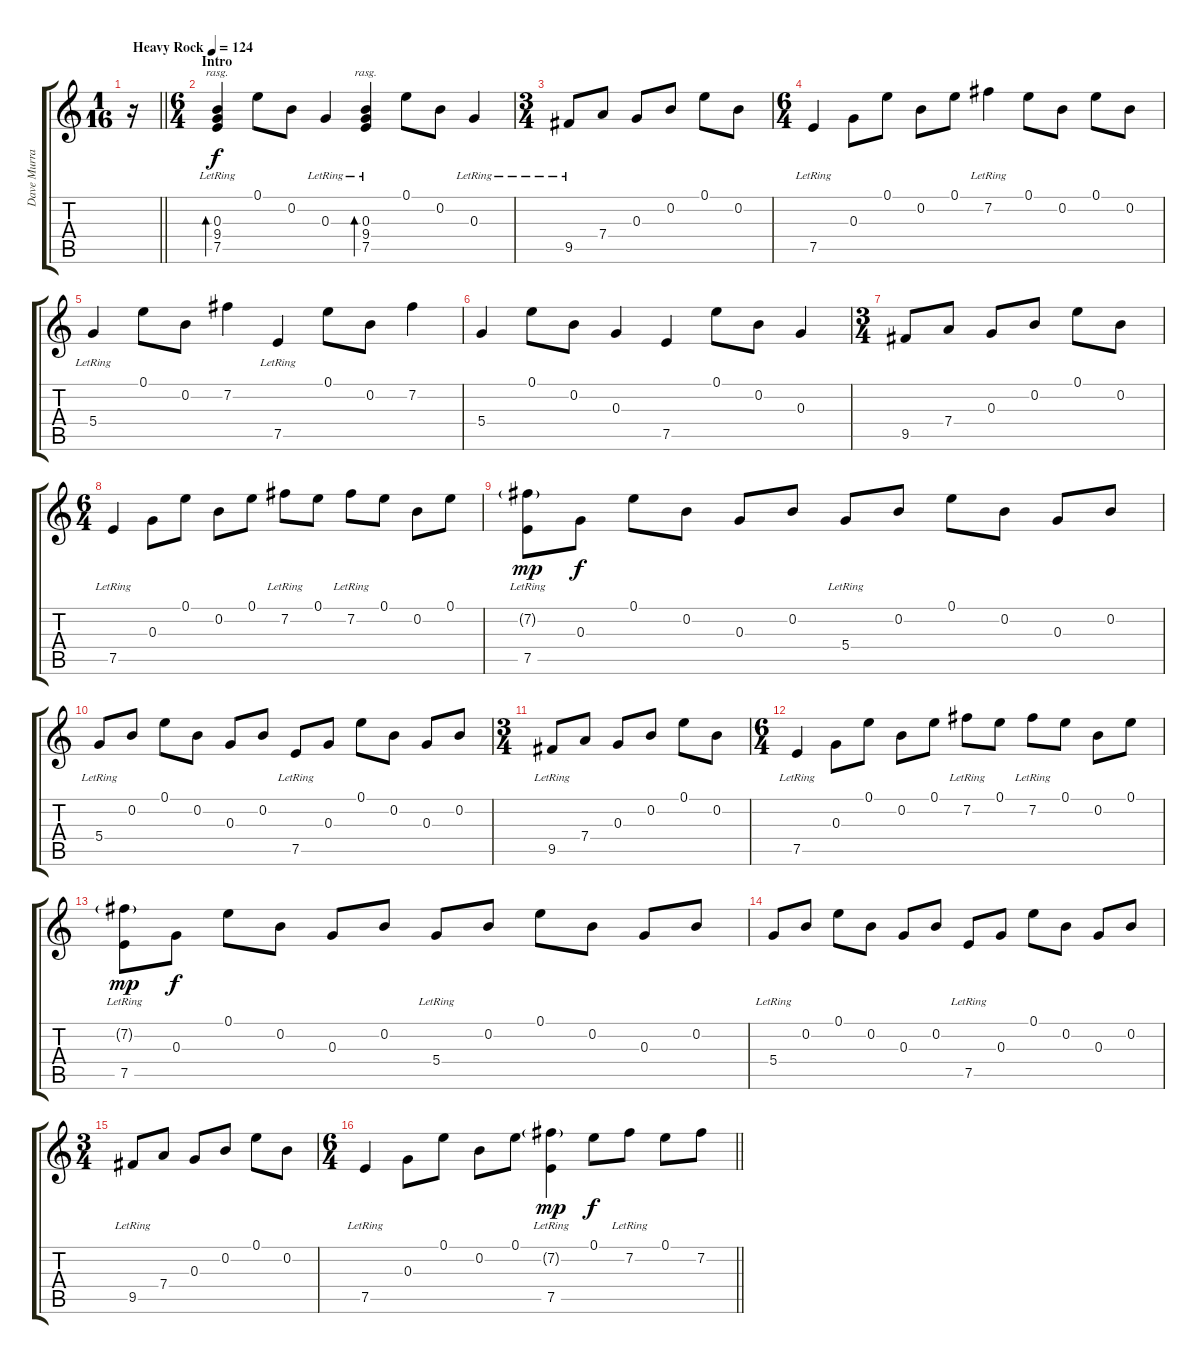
\track ("Dave Murray" "Dave Murra") {instrument acousticguitarsteel}
\staff {score tabs}
\tuning (E4 B3 G3 D3 A2 E2) {hide}
\ts (1 16)
\tempo (124 "Heavy Rock")
\clef g2
\barLineRight lightlight
\ks c
r.16{dy f instrument acousticguitarsteel} |
\ts (6 4)
\section ("" "Intro")
(0.3{lr} 9.4{lr} 7.5{lr}).4{bd 120 rasg ii} 0.1.8 0.2.8 0.3{lr}.4 (0.3{lr} 9.4{lr} 7.5{lr}).4{bd 120 rasg ii} 0.1.8 0.2.8 0.3{lr}.4 |
\ts (3 4)
9.5{lr}.8 7.4.8 0.3.8 0.2.8 0.1.8 0.2.8 |
\ts (6 4)
7.5{lr}.4 0.3.8 0.1.8 0.2.8 0.1.8 7.2{lr}.4 0.1.8 0.2.8 0.1.8 0.2.8 |
5.4{lr}.4 0.1.8 0.2.8 7.2.4 7.5{lr}.4 0.1.8 0.2.8 7.2.4 |
5.4.4 0.1.8 0.2.8 0.3.4 7.5.4 0.1.8 0.2.8 0.3.4 |
\ts (3 4)
9.5.8 7.4.8 0.3.8 0.2.8 0.1.8 0.2.8 |
\ts (6 4)
7.5{lr}.4 0.3.8 0.1.8 0.2.8 0.1.8 7.2{lr}.8 0.1.8 7.2{lr}.8 0.1.8 0.2.8 0.1.8 |
(7.2{g lr} 7.5{lr}).8{dy mp} 0.3.8{dy f} 0.1.8 0.2.8 0.3.8 0.2.8 5.4{lr}.8 0.2.8 0.1.8 0.2.8 0.3.8 0.2.8 |
5.4{lr}.8 0.2.8 0.1.8 0.2.8 0.3.8 0.2.8 7.5{lr}.8 0.3.8 0.1.8 0.2.8 0.3.8 0.2.8 |
\ts (3 4)
9.5{lr}.8 7.4.8 0.3.8 0.2.8 0.1.8 0.2.8 |
\ts (6 4)
7.5{lr}.4 0.3.8 0.1.8 0.2.8 0.1.8 7.2{lr}.8 0.1.8 7.2{lr}.8 0.1.8 0.2.8 0.1.8 |
(7.2{g lr} 7.5{lr}).8{dy mp} 0.3.8{dy f} 0.1.8 0.2.8 0.3.8 0.2.8 5.4{lr}.8 0.2.8 0.1.8 0.2.8 0.3.8 0.2.8 |
5.4{lr}.8 0.2.8 0.1.8 0.2.8 0.3.8 0.2.8 7.5{lr}.8 0.3.8 0.1.8 0.2.8 0.3.8 0.2.8 |
\ts (3 4)
9.5{lr}.8 7.4.8 0.3.8 0.2.8 0.1.8 0.2.8 |
\ts (6 4)
\barLineRight lightlight
7.5{lr}.4 0.3.8 0.1.8 0.2.8 0.1.8 (7.2{g lr} 7.5).4{dy mp} 0.1.8{dy f} 7.2{lr}.8 0.1.8 7.2.8
